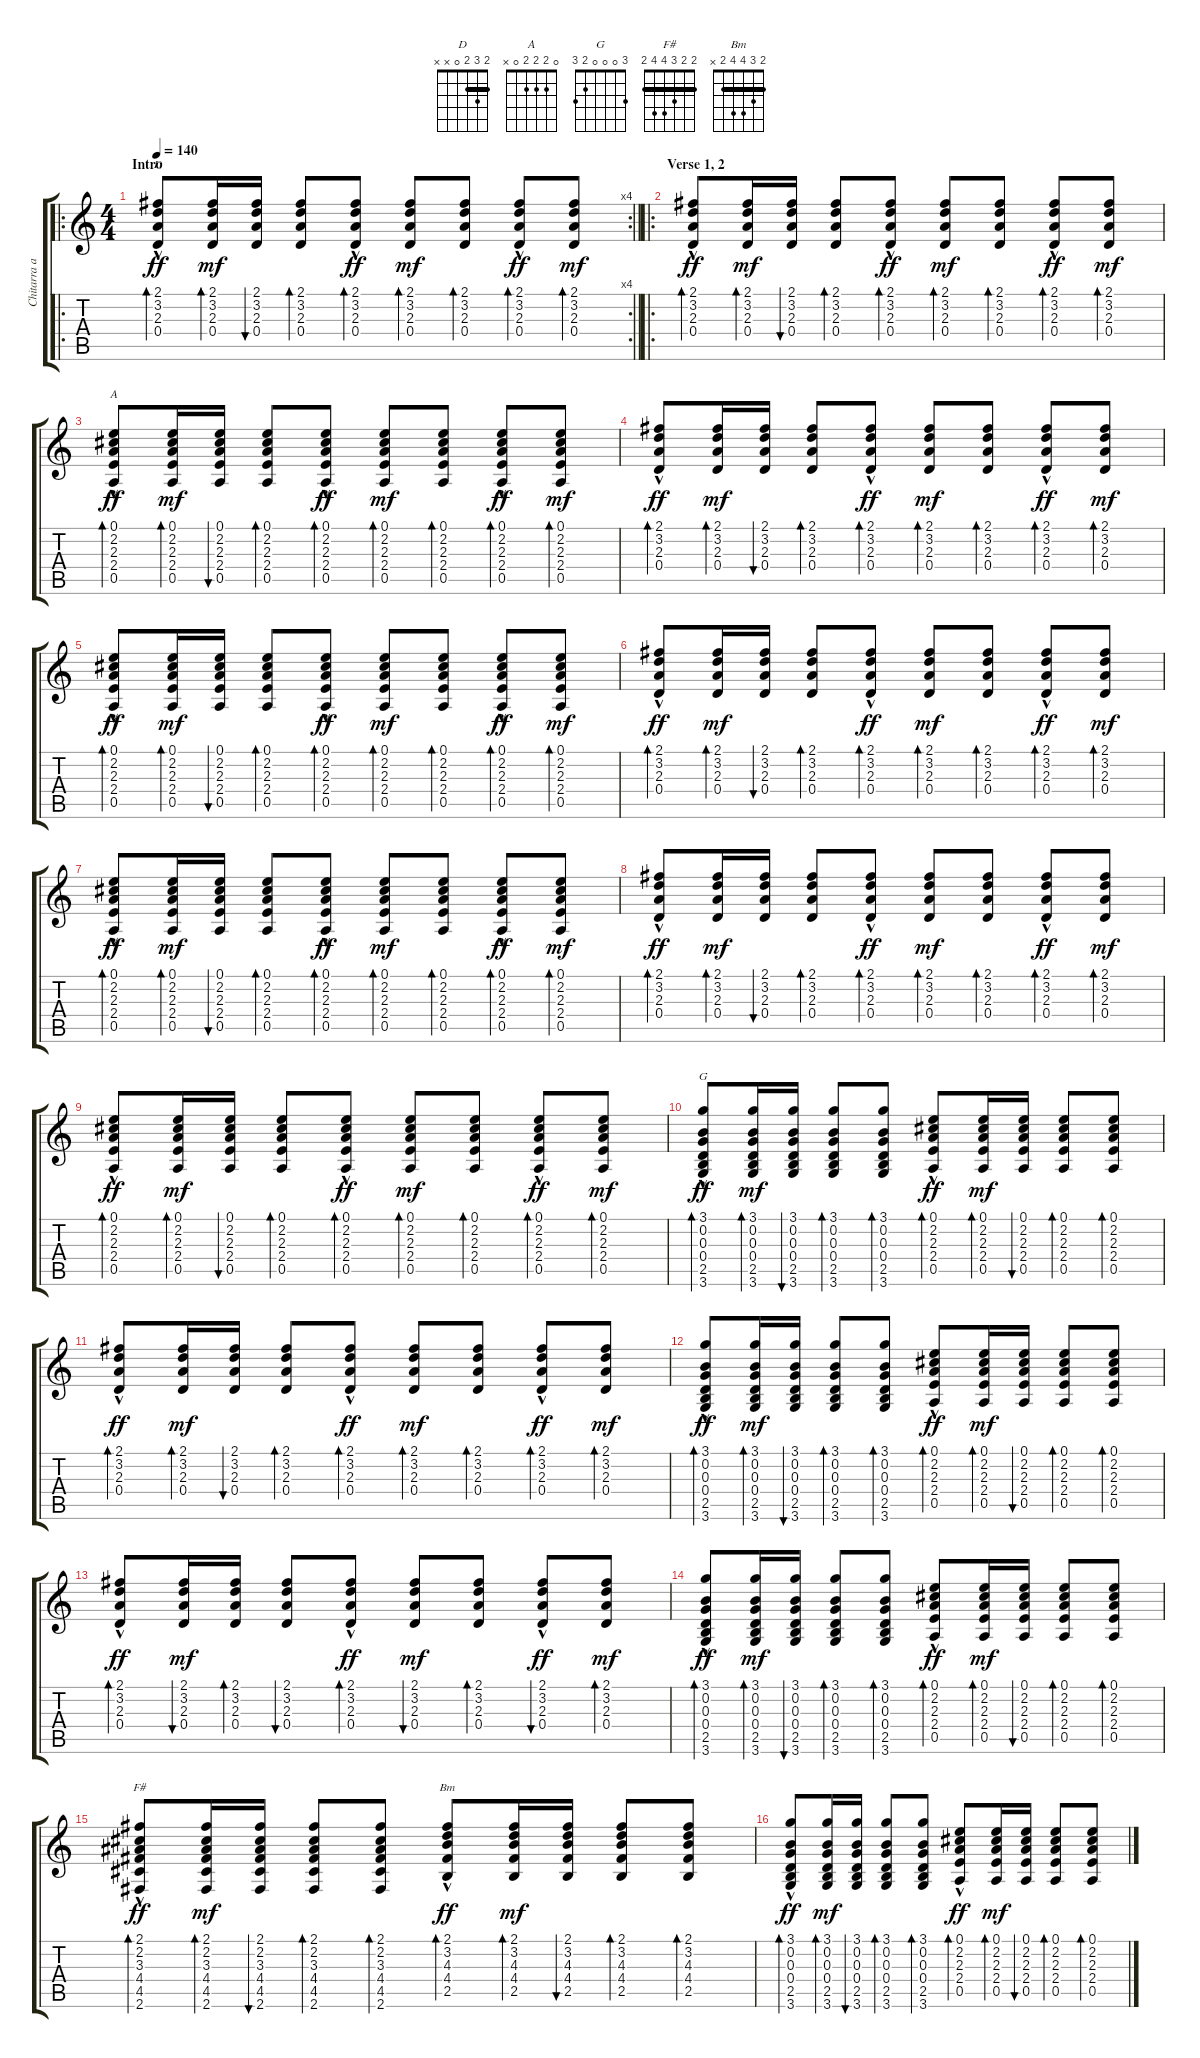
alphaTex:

\track ("Chitarra acustica 1" "Chitarra a") {instrument acousticguitarsteel}
\staff {score tabs}
\tuning (E4 B3 G3 D3 A2 E2) {hide}
\chord ("D" 2 3 2 0 x x) {barre 2}
\chord ("A" 0 2 2 2 0 x)
\chord ("G" 3 0 0 0 2 3)
\chord ("F#" 2 2 3 4 4 2) {barre 2}
\chord ("Bm" 2 3 4 4 2 x) {barre 2}
\ro
\rc 4
\ts (4 4)
\section ("" "Intro")
\tempo 140
\clef g2
\barLineRight lightlight
\ks c
(2.1{hac} 3.2{hac} 2.3{hac} 0.4{hac}).8{bd 60 ch "D" dy ff instrument acousticguitarsteel} (2.1 3.2 2.3 0.4).16{bd 60 dy mf} (2.1 3.2 2.3 0.4).16{bu 60} (2.1 3.2 2.3 0.4).8{bd 60} (2.1{hac} 3.2{hac} 2.3{hac} 0.4{hac}).8{bd 120 dy ff} (2.1 3.2 2.3 0.4).8{bd 60 dy mf} (2.1 3.2 2.3 0.4).8{bd 120} (2.1{hac} 3.2{hac} 2.3{hac} 0.4{hac}).8{bd 60 dy ff} (2.1 3.2 2.3 0.4).8{bd 120 dy mf} |
\ro
\section ("" "Verse 1, 2")
(2.1{hac} 3.2{hac} 2.3{hac} 0.4{hac}).8{bd 120 dy ff} (2.1 3.2 2.3 0.4).16{bd 60 dy mf} (2.1 3.2 2.3 0.4).16{bu 60} (2.1 3.2 2.3 0.4).8{bd 60} (2.1{hac} 3.2{hac} 2.3{hac} 0.4{hac}).8{bd 120 dy ff} (2.1 3.2 2.3 0.4).8{bd 60 dy mf} (2.1 3.2 2.3 0.4).8{bd 120} (2.1{hac} 3.2{hac} 2.3{hac} 0.4{hac}).8{bd 60 dy ff} (2.1 3.2 2.3 0.4).8{bd 120 dy mf} |
(0.1{hac} 2.2{hac} 2.3{hac} 2.4{hac} 0.5{hac}).8{bd 120 ch "A" dy ff} (0.1 2.2 2.3 2.4 0.5).16{bd 60 dy mf} (0.1 2.2 2.3 2.4 0.5).16{bu 60} (0.1 2.2 2.3 2.4 0.5).8{bd 60} (0.1{hac} 2.2{hac} 2.3{hac} 2.4{hac} 0.5{hac}).8{bd 120 dy ff} (0.1 2.2 2.3 2.4 0.5).8{bd 60 dy mf} (0.1 2.2 2.3 2.4 0.5).8{bd 120} (0.1{hac} 2.2{hac} 2.3{hac} 2.4{hac} 0.5{hac}).8{bd 60 dy ff} (0.1 2.2 2.3 2.4 0.5).8{bd 120 dy mf} |
(2.1{hac} 3.2{hac} 2.3{hac} 0.4{hac}).8{bd 120 dy ff} (2.1 3.2 2.3 0.4).16{bd 60 dy mf} (2.1 3.2 2.3 0.4).16{bu 60} (2.1 3.2 2.3 0.4).8{bd 60} (2.1{hac} 3.2{hac} 2.3{hac} 0.4{hac}).8{bd 120 dy ff} (2.1 3.2 2.3 0.4).8{bd 60 dy mf} (2.1 3.2 2.3 0.4).8{bd 120} (2.1{hac} 3.2{hac} 2.3{hac} 0.4{hac}).8{bd 60 dy ff} (2.1 3.2 2.3 0.4).8{bd 120 dy mf} |
(0.1{hac} 2.2{hac} 2.3{hac} 2.4{hac} 0.5{hac}).8{bd 120 dy ff} (0.1 2.2 2.3 2.4 0.5).16{bd 60 dy mf} (0.1 2.2 2.3 2.4 0.5).16{bu 60} (0.1 2.2 2.3 2.4 0.5).8{bd 60} (0.1{hac} 2.2{hac} 2.3{hac} 2.4{hac} 0.5{hac}).8{bd 120 dy ff} (0.1 2.2 2.3 2.4 0.5).8{bd 60 dy mf} (0.1 2.2 2.3 2.4 0.5).8{bd 120} (0.1{hac} 2.2{hac} 2.3{hac} 2.4{hac} 0.5{hac}).8{bd 60 dy ff} (0.1 2.2 2.3 2.4 0.5).8{bd 120 dy mf} |
(2.1{hac} 3.2{hac} 2.3{hac} 0.4{hac}).8{bd 120 dy ff} (2.1 3.2 2.3 0.4).16{bd 60 dy mf} (2.1 3.2 2.3 0.4).16{bu 60} (2.1 3.2 2.3 0.4).8{bd 60} (2.1{hac} 3.2{hac} 2.3{hac} 0.4{hac}).8{bd 120 dy ff} (2.1 3.2 2.3 0.4).8{bd 60 dy mf} (2.1 3.2 2.3 0.4).8{bd 120} (2.1{hac} 3.2{hac} 2.3{hac} 0.4{hac}).8{bd 60 dy ff} (2.1 3.2 2.3 0.4).8{bd 120 dy mf} |
(0.1{hac} 2.2{hac} 2.3{hac} 2.4{hac} 0.5{hac}).8{bd 120 dy ff} (0.1 2.2 2.3 2.4 0.5).16{bd 60 dy mf} (0.1 2.2 2.3 2.4 0.5).16{bu 60} (0.1 2.2 2.3 2.4 0.5).8{bd 60} (0.1{hac} 2.2{hac} 2.3{hac} 2.4{hac} 0.5{hac}).8{bd 120 dy ff} (0.1 2.2 2.3 2.4 0.5).8{bd 60 dy mf} (0.1 2.2 2.3 2.4 0.5).8{bd 120} (0.1{hac} 2.2{hac} 2.3{hac} 2.4{hac} 0.5{hac}).8{bd 60 dy ff} (0.1 2.2 2.3 2.4 0.5).8{bd 120 dy mf} |
(2.1{hac} 3.2{hac} 2.3{hac} 0.4{hac}).8{bd 120 dy ff} (2.1 3.2 2.3 0.4).16{bd 60 dy mf} (2.1 3.2 2.3 0.4).16{bu 60} (2.1 3.2 2.3 0.4).8{bd 60} (2.1{hac} 3.2{hac} 2.3{hac} 0.4{hac}).8{bd 120 dy ff} (2.1 3.2 2.3 0.4).8{bd 60 dy mf} (2.1 3.2 2.3 0.4).8{bd 120} (2.1{hac} 3.2{hac} 2.3{hac} 0.4{hac}).8{bd 60 dy ff} (2.1 3.2 2.3 0.4).8{bd 120 dy mf} |
(0.1{hac} 2.2{hac} 2.3{hac} 2.4{hac} 0.5{hac}).8{bd 120 dy ff} (0.1 2.2 2.3 2.4 0.5).16{bd 60 dy mf} (0.1 2.2 2.3 2.4 0.5).16{bu 60} (0.1 2.2 2.3 2.4 0.5).8{bd 60} (0.1{hac} 2.2{hac} 2.3{hac} 2.4{hac} 0.5{hac}).8{bd 120 dy ff} (0.1 2.2 2.3 2.4 0.5).8{bd 60 dy mf} (0.1 2.2 2.3 2.4 0.5).8{bd 120} (0.1{hac} 2.2{hac} 2.3{hac} 2.4{hac} 0.5{hac}).8{bd 60 dy ff} (0.1 2.2 2.3 2.4 0.5).8{bd 120 dy mf} |
(3.1{hac} 0.2{hac} 0.3{hac} 0.4{hac} 2.5{hac} 3.6{hac}).8{bd 60 ch "G" dy ff} (3.1 0.2 0.3 0.4 2.5 3.6).16{bd 60 dy mf} (3.1 0.2 0.3 0.4 2.5 3.6).16{bu 60} (3.1 0.2 0.3 0.4 2.5 3.6).8{bd 60} (3.1 0.2 0.3 0.4 2.5 3.6).8{bd 60} (0.1{hac} 2.2{hac} 2.3{hac} 2.4{hac} 0.5{hac}).8{bd 60 dy ff} (0.1 2.2 2.3 2.4 0.5).16{bd 60 dy mf} (0.1 2.2 2.3 2.4 0.5).16{bu 60} (0.1 2.2 2.3 2.4 0.5).8{bd 60} (0.1 2.2 2.3 2.4 0.5).8{bd 60} |
(2.1{hac} 3.2{hac} 2.3{hac} 0.4{hac}).8{bd 120 dy ff} (2.1 3.2 2.3 0.4).16{bd 60 dy mf} (2.1 3.2 2.3 0.4).16{bu 60} (2.1 3.2 2.3 0.4).8{bd 60} (2.1{hac} 3.2{hac} 2.3{hac} 0.4{hac}).8{bd 120 dy ff} (2.1 3.2 2.3 0.4).8{bd 60 dy mf} (2.1 3.2 2.3 0.4).8{bd 120} (2.1{hac} 3.2{hac} 2.3{hac} 0.4{hac}).8{bd 60 dy ff} (2.1 3.2 2.3 0.4).8{bd 120 dy mf} |
(3.1{hac} 0.2{hac} 0.3{hac} 0.4{hac} 2.5{hac} 3.6{hac}).8{bd 60 dy ff} (3.1 0.2 0.3 0.4 2.5 3.6).16{bd 60 dy mf} (3.1 0.2 0.3 0.4 2.5 3.6).16{bu 60} (3.1 0.2 0.3 0.4 2.5 3.6).8{bd 60} (3.1 0.2 0.3 0.4 2.5 3.6).8{bd 60} (0.1{hac} 2.2{hac} 2.3{hac} 2.4{hac} 0.5{hac}).8{bd 60 dy ff} (0.1 2.2 2.3 2.4 0.5).16{bd 60 dy mf} (0.1 2.2 2.3 2.4 0.5).16{bu 60} (0.1 2.2 2.3 2.4 0.5).8{bd 60} (0.1 2.2 2.3 2.4 0.5).8{bd 60} |
(2.1{hac} 3.2{hac} 2.3{hac} 0.4{hac}).8{bd 120 dy ff} (2.1 3.2 2.3 0.4).16{bu 120 dy mf} (2.1 3.2 2.3 0.4).16{bd 120} (2.1 3.2 2.3 0.4).8{bu 120} (2.1{hac} 3.2{hac} 2.3{hac} 0.4{hac}).8{bd 120 dy ff} (2.1 3.2 2.3 0.4).8{bu 120 dy mf} (2.1 3.2 2.3 0.4).8{bd 120} (2.1{hac} 3.2{hac} 2.3{hac} 0.4{hac}).8{bu 120 dy ff} (2.1 3.2 2.3 0.4).8{bd 120 dy mf} |
(3.1{hac} 0.2{hac} 0.3{hac} 0.4{hac} 2.5{hac} 3.6{hac}).8{bd 60 dy ff} (3.1 0.2 0.3 0.4 2.5 3.6).16{bd 60 dy mf} (3.1 0.2 0.3 0.4 2.5 3.6).16{bu 60} (3.1 0.2 0.3 0.4 2.5 3.6).8{bd 60} (3.1 0.2 0.3 0.4 2.5 3.6).8{bd 60} (0.1{hac} 2.2{hac} 2.3{hac} 2.4{hac} 0.5{hac}).8{bd 60 dy ff} (0.1 2.2 2.3 2.4 0.5).16{bd 60 dy mf} (0.1 2.2 2.3 2.4 0.5).16{bu 60} (0.1 2.2 2.3 2.4 0.5).8{bd 60} (0.1 2.2 2.3 2.4 0.5).8{bd 60} |
(2.1{hac} 2.2{hac} 3.3{hac} 4.4{hac} 4.5{hac} 2.6{hac}).8{bd 60 ch "F#" dy ff} (2.1 2.2 3.3 4.4 4.5 2.6).16{bd 60 dy mf} (2.1 2.2 3.3 4.4 4.5 2.6).16{bu 60} (2.1 2.2 3.3 4.4 4.5 2.6).8{bd 60} (2.1 2.2 3.3 4.4 4.5 2.6).8{bd 60} (2.1{hac} 3.2{hac} 4.3{hac} 4.4{hac} 2.5{hac}).8{bd 60 ch "Bm" dy ff} (2.1 3.2 4.3 4.4 2.5).16{bd 60 dy mf} (2.1 3.2 4.3 4.4 2.5).16{bu 60} (2.1 3.2 4.3 4.4 2.5).8{bd 60} (2.1 3.2 4.3 4.4 2.5).8{bd 60} |
(3.1{hac} 0.2{hac} 0.3{hac} 0.4{hac} 2.5{hac} 3.6{hac}).8{bd 60 dy ff} (3.1 0.2 0.3 0.4 2.5 3.6).16{bd 60 dy mf} (3.1 0.2 0.3 0.4 2.5 3.6).16{bu 60} (3.1 0.2 0.3 0.4 2.5 3.6).8{bd 60} (3.1 0.2 0.3 0.4 2.5 3.6).8{bd 60} (0.1{hac} 2.2{hac} 2.3{hac} 2.4{hac} 0.5{hac}).8{bd 60 dy ff} (0.1 2.2 2.3 2.4 0.5).16{bd 60 dy mf} (0.1 2.2 2.3 2.4 0.5).16{bu 60} (0.1 2.2 2.3 2.4 0.5).8{bd 60} (0.1 2.2 2.3 2.4 0.5).8{bd 60}
